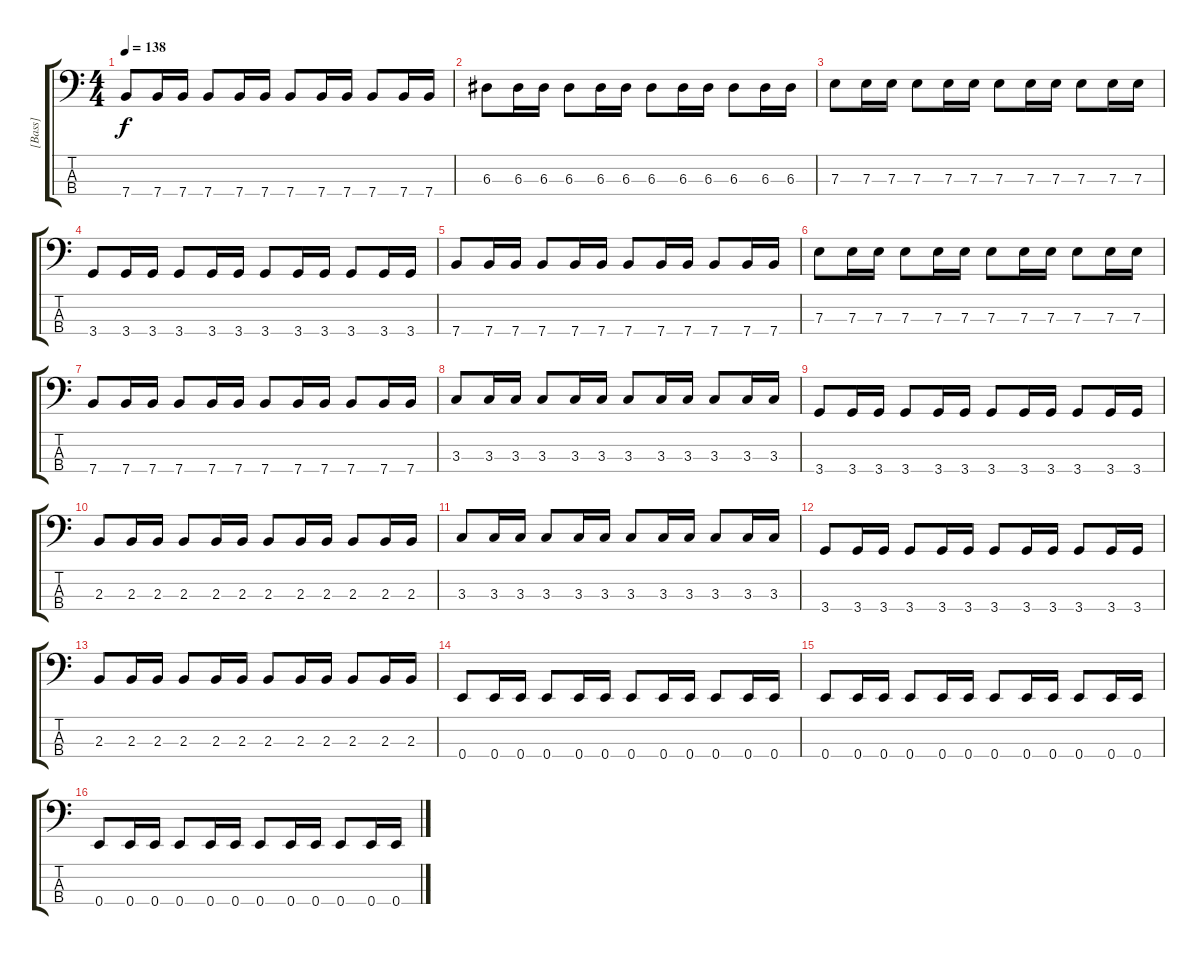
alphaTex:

\track ("[Bass]" "[Bass]") {instrument electricbassfinger}
\staff {score tabs}
\tuning (G2 D2 A1 E1) {hide}
\ts (4 4)
\tempo 138
\clef f4
\ks c
7.4.8{dy f} 7.4.16 7.4.16 7.4.8 7.4.16 7.4.16 7.4.8 7.4.16 7.4.16 7.4.8 7.4.16 7.4.16 |
6.3.8 6.3.16 6.3.16 6.3.8 6.3.16 6.3.16 6.3.8 6.3.16 6.3.16 6.3.8 6.3.16 6.3.16 |
7.3.8 7.3.16 7.3.16 7.3.8 7.3.16 7.3.16 7.3.8 7.3.16 7.3.16 7.3.8 7.3.16 7.3.16 |
3.4.8 3.4.16 3.4.16 3.4.8 3.4.16 3.4.16 3.4.8 3.4.16 3.4.16 3.4.8 3.4.16 3.4.16 |
7.4.8 7.4.16 7.4.16 7.4.8 7.4.16 7.4.16 7.4.8 7.4.16 7.4.16 7.4.8 7.4.16 7.4.16 |
7.3.8 7.3.16 7.3.16 7.3.8 7.3.16 7.3.16 7.3.8 7.3.16 7.3.16 7.3.8 7.3.16 7.3.16 |
7.4.8 7.4.16 7.4.16 7.4.8 7.4.16 7.4.16 7.4.8 7.4.16 7.4.16 7.4.8 7.4.16 7.4.16 |
3.3.8 3.3.16 3.3.16 3.3.8 3.3.16 3.3.16 3.3.8 3.3.16 3.3.16 3.3.8 3.3.16 3.3.16 |
3.4.8 3.4.16 3.4.16 3.4.8 3.4.16 3.4.16 3.4.8 3.4.16 3.4.16 3.4.8 3.4.16 3.4.16 |
2.3.8 2.3.16 2.3.16 2.3.8 2.3.16 2.3.16 2.3.8 2.3.16 2.3.16 2.3.8 2.3.16 2.3.16 |
3.3.8 3.3.16 3.3.16 3.3.8 3.3.16 3.3.16 3.3.8 3.3.16 3.3.16 3.3.8 3.3.16 3.3.16 |
3.4.8 3.4.16 3.4.16 3.4.8 3.4.16 3.4.16 3.4.8 3.4.16 3.4.16 3.4.8 3.4.16 3.4.16 |
2.3.8 2.3.16 2.3.16 2.3.8 2.3.16 2.3.16 2.3.8 2.3.16 2.3.16 2.3.8 2.3.16 2.3.16 |
0.4.8 0.4.16 0.4.16 0.4.8 0.4.16 0.4.16 0.4.8 0.4.16 0.4.16 0.4.8 0.4.16 0.4.16 |
0.4.8 0.4.16 0.4.16 0.4.8 0.4.16 0.4.16 0.4.8 0.4.16 0.4.16 0.4.8 0.4.16 0.4.16 |
0.4.8 0.4.16 0.4.16 0.4.8 0.4.16 0.4.16 0.4.8 0.4.16 0.4.16 0.4.8 0.4.16 0.4.16
